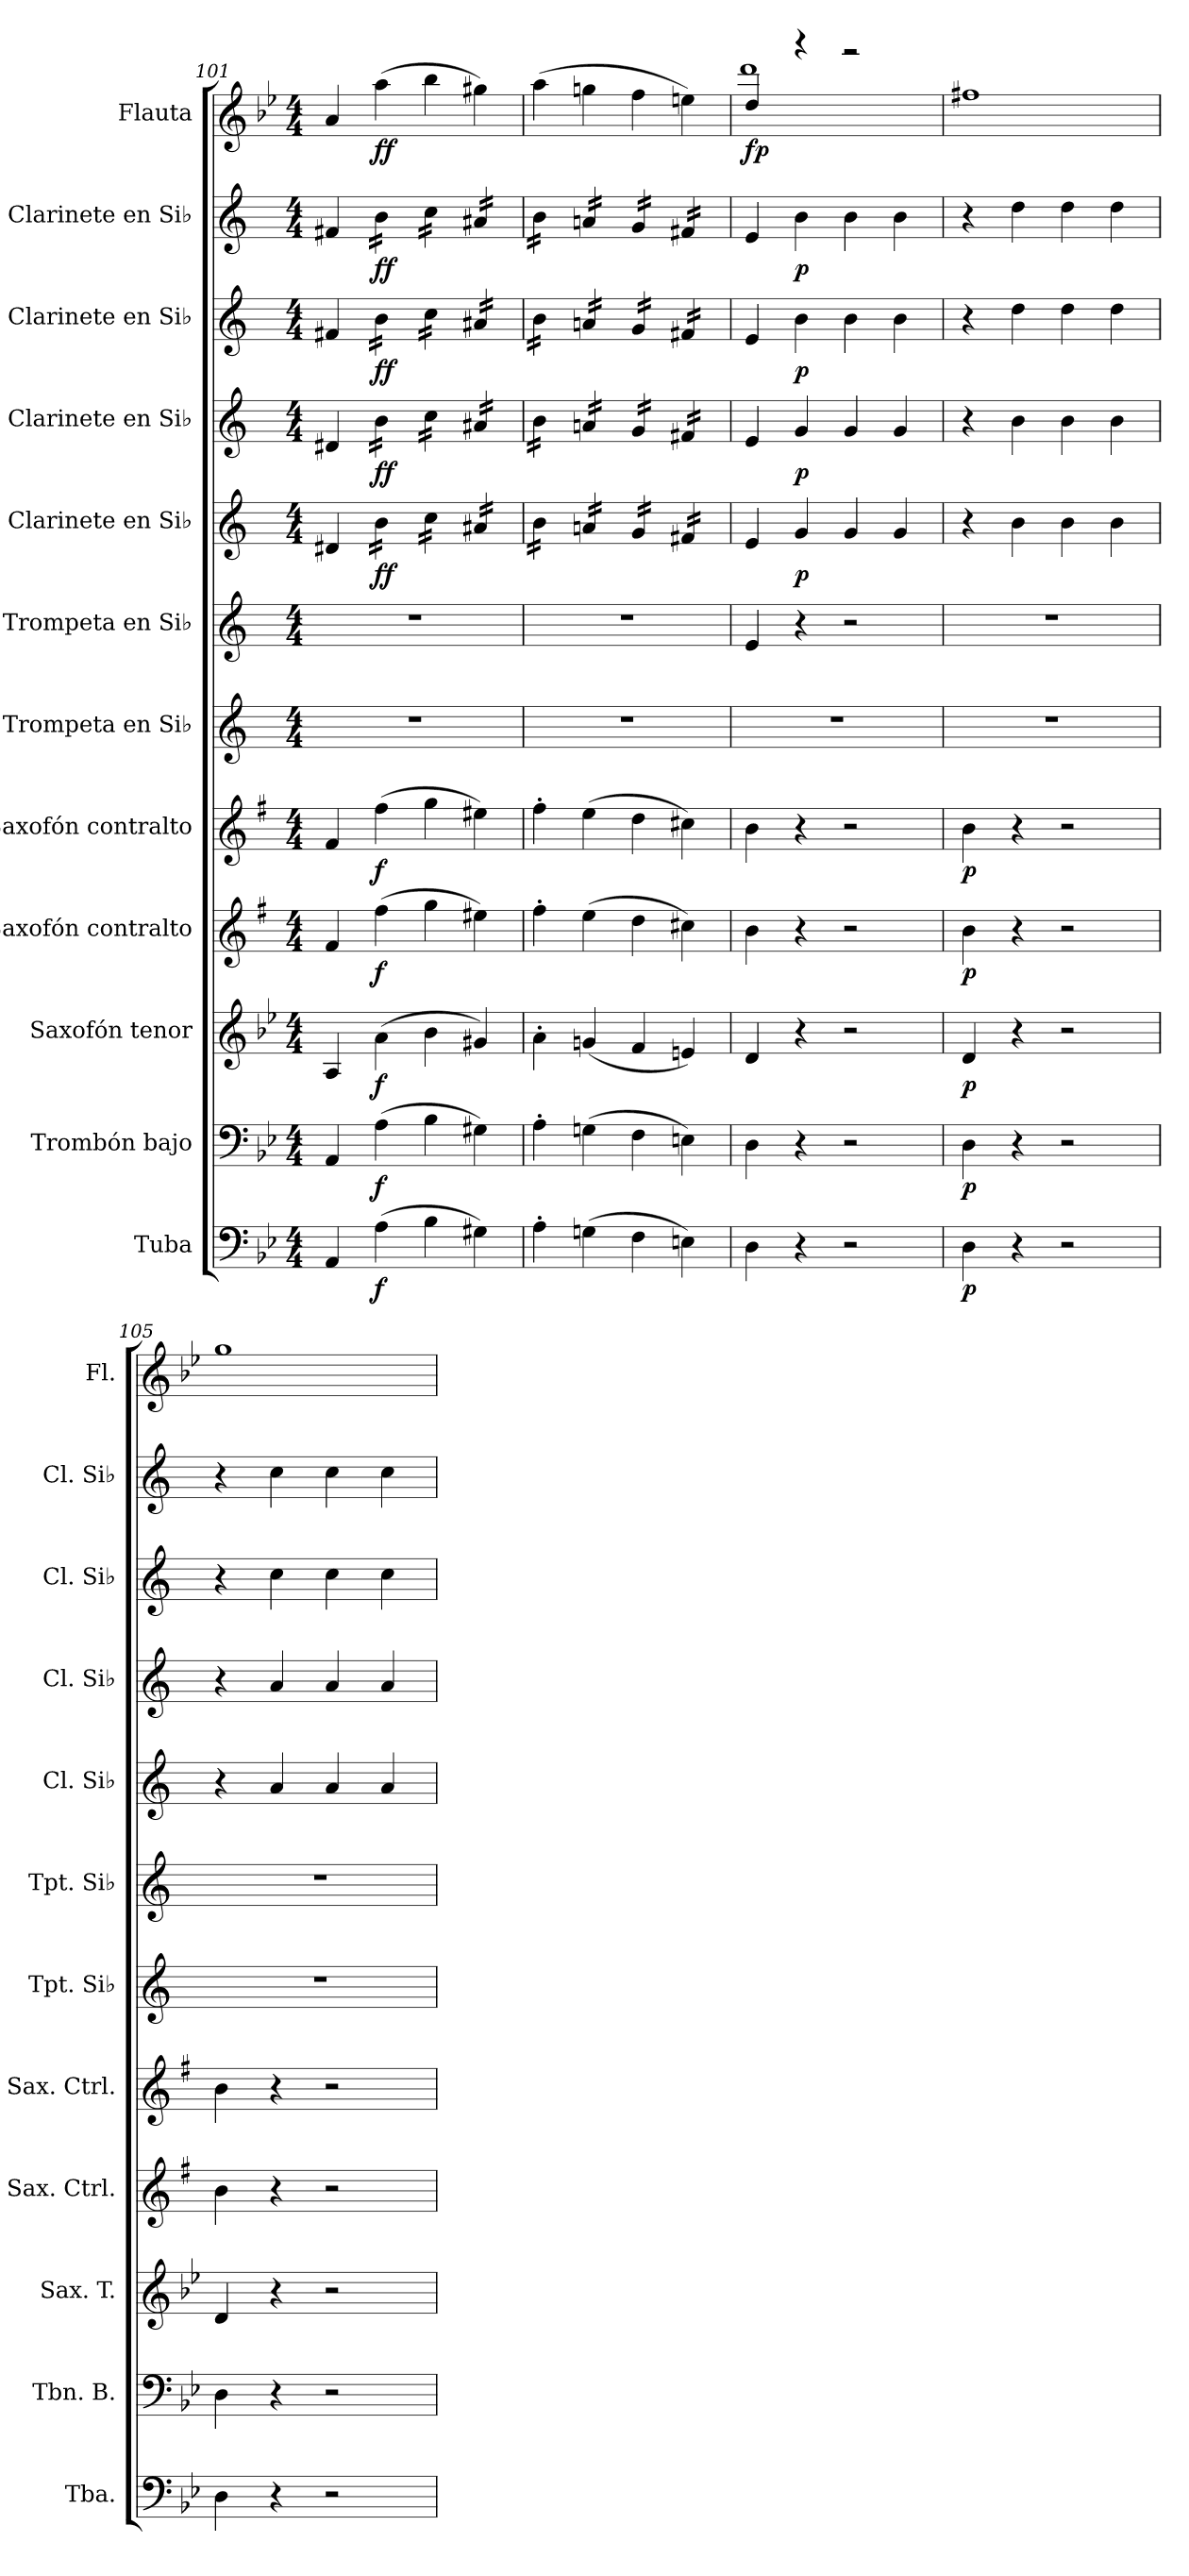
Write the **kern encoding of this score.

**kern	**dynam	**kern	**dynam	**kern	**dynam	**kern	**dynam	**kern	**dynam	**kern	**kern	**kern	**dynam	**kern	**dynam	**kern	**dynam	**kern	**dynam	**kern	**dynam
*part12	*part12	*part11	*part11	*part10	*part10	*part9	*part9	*part8	*part8	*part7	*part6	*part5	*part5	*part4	*part4	*part3	*part3	*part2	*part2	*part1	*part1
*staff12	*staff12	*staff11	*staff11	*staff10	*staff10	*staff9	*staff9	*staff8	*staff8	*staff7	*staff6	*staff5	*staff5	*staff4	*staff4	*staff3	*staff3	*staff2	*staff2	*staff1	*staff1
*I"Tuba	*	*I"Trombón bajo	*	*I"Saxofón tenor	*	*I"Saxofón contralto	*	*I"Saxofón contralto	*	*I"Trompeta en Si♭	*I"Trompeta en Si♭	*I"Clarinete en Si♭	*	*I"Clarinete en Si♭	*	*I"Clarinete en Si♭	*	*I"Clarinete en Si♭	*	*I"Flauta	*
*I'Tba.	*	*I'Tbn. B.	*	*I'Sax. T.	*	*I'Sax. Ctrl.	*	*I'Sax. Ctrl.	*	*I'Tpt. Si♭	*I'Tpt. Si♭	*I'Cl. Si♭	*	*I'Cl. Si♭	*	*I'Cl. Si♭	*	*I'Cl. Si♭	*	*I'Fl.	*
!!LO:PB:g=z
*clefF4	*	*clefF4	*	*clefG2	*	*clefG2	*	*clefG2	*	*clefG2	*clefG2	*clefG2	*	*clefG2	*	*clefG2	*	*clefG2	*	*clefG2	*
*	*	*	*	*ITrd8c14	*	*ITrd5c9	*	*ITrd5c9	*	*ITrd1c2	*ITrd1c2	*ITrd1c2	*	*ITrd1c2	*	*ITrd1c2	*	*ITrd1c2	*	*	*
*k[b-e-]	*	*k[b-e-]	*	*k[b-e-]	*	*k[b-e-]	*	*k[b-e-]	*	*k[b-e-]	*k[b-e-]	*k[b-e-]	*	*k[b-e-]	*	*k[b-e-]	*	*k[b-e-]	*	*k[b-e-]	*
*M4/4	*	*M4/4	*	*M4/4	*	*M4/4	*	*M4/4	*	*M4/4	*M4/4	*M4/4	*	*M4/4	*	*M4/4	*	*M4/4	*	*M4/4	*
=101	=101	=101	=101	=101	=101	=101	=101	=101	=101	=101	=101	=101	=101	=101	=101	=101	=101	=101	=101	=101	=101
4AA/	.	4AA/	.	4AA/	.	4A/	.	4A/	.	1r	1r	4c#X/	.	4c#X/	.	4en/	.	4en/	.	4a/	.
!	!LO:DY:b	!	!LO:DY:b	!	!LO:DY:b	!	!LO:DY:b	!	!LO:DY:b	!	!	!	!LO:DY:b	!	!LO:DY:b	!	!LO:DY:b	!	!LO:DY:b	!	!LO:DY:b
*	*	*	*	*	*	*	*	*	*	*	*	*tremolo	*	*	*	*	*	*	*	*	*
*	*	*	*	*	*	*	*	*	*	*	*	*	*	*tremolo	*	*	*	*	*	*	*
*	*	*	*	*	*	*	*	*	*	*	*	*	*	*	*	*tremolo	*	*	*	*	*
*	*	*	*	*	*	*	*	*	*	*	*	*	*	*	*	*	*	*tremolo	*	*	*
(>4A\	f	(>4A\	f	(>4A\	f	(>4a\	f	(>4a\	f	.	.	16a\LL	ff	16a\LL	ff	16a\LL	ff	16a\LL	ff	(>4aa\	ff
.	.	.	.	.	.	.	.	.	.	.	.	16a\	.	16a\	.	16a\	.	16a\	.	.	.
.	.	.	.	.	.	.	.	.	.	.	.	16a\	.	16a\	.	16a\	.	16a\	.	.	.
.	.	.	.	.	.	.	.	.	.	.	.	16a\JJ	.	16a\JJ	.	16a\JJ	.	16a\JJ	.	.	.
4B-\	.	4B-\	.	4B-\	.	4b-\	.	4b-\	.	.	.	16b-\LL	.	16b-\LL	.	16b-\LL	.	16b-\LL	.	4bb-\	.
.	.	.	.	.	.	.	.	.	.	.	.	16b-\	.	16b-\	.	16b-\	.	16b-\	.	.	.
.	.	.	.	.	.	.	.	.	.	.	.	16b-\	.	16b-\	.	16b-\	.	16b-\	.	.	.
.	.	.	.	.	.	.	.	.	.	.	.	16b-\JJ	.	16b-\JJ	.	16b-\JJ	.	16b-\JJ	.	.	.
4G#X\)	.	4G#X\)	.	4G#X/)	.	4g#X\)	.	4g#X\)	.	.	.	16g#X/LL	.	16g#X/LL	.	16g#X/LL	.	16g#X/LL	.	4gg#X\)	.
.	.	.	.	.	.	.	.	.	.	.	.	16g#X/	.	16g#X/	.	16g#X/	.	16g#X/	.	.	.
.	.	.	.	.	.	.	.	.	.	.	.	16g#X/	.	16g#X/	.	16g#X/	.	16g#X/	.	.	.
.	.	.	.	.	.	.	.	.	.	.	.	16g#X/JJ	.	16g#X/JJ	.	16g#X/JJ	.	16g#X/JJ	.	.	.
=102	=102	=102	=102	=102	=102	=102	=102	=102	=102	=102	=102	=102	=102	=102	=102	=102	=102	=102	=102	=102	=102
4A'\	.	4A'\	.	4A'\	.	4a'\	.	4a'\	.	1r	1r	16a\LL	.	16a\LL	.	16a\LL	.	16a\LL	.	(>4aa\	.
.	.	.	.	.	.	.	.	.	.	.	.	16a\	.	16a\	.	16a\	.	16a\	.	.	.
.	.	.	.	.	.	.	.	.	.	.	.	16a\	.	16a\	.	16a\	.	16a\	.	.	.
.	.	.	.	.	.	.	.	.	.	.	.	16a\JJ	.	16a\JJ	.	16a\JJ	.	16a\JJ	.	.	.
(>4Gn\	.	(>4Gn\	.	(<4Gn/	.	(>4g\	.	(>4g\	.	.	.	16gn/LL	.	16gn/LL	.	16gn/LL	.	16gn/LL	.	4ggn\	.
.	.	.	.	.	.	.	.	.	.	.	.	16gn/	.	16gn/	.	16gn/	.	16gn/	.	.	.
.	.	.	.	.	.	.	.	.	.	.	.	16gn/	.	16gn/	.	16gn/	.	16gn/	.	.	.
.	.	.	.	.	.	.	.	.	.	.	.	16gn/JJ	.	16gn/JJ	.	16gn/JJ	.	16gn/JJ	.	.	.
4F\	.	4F\	.	4F/	.	4f\	.	4f\	.	.	.	16f/LL	.	16f/LL	.	16f/LL	.	16f/LL	.	4ff\	.
.	.	.	.	.	.	.	.	.	.	.	.	16f/	.	16f/	.	16f/	.	16f/	.	.	.
.	.	.	.	.	.	.	.	.	.	.	.	16f/	.	16f/	.	16f/	.	16f/	.	.	.
.	.	.	.	.	.	.	.	.	.	.	.	16f/JJ	.	16f/JJ	.	16f/JJ	.	16f/JJ	.	.	.
4En\)	.	4En\)	.	4En/)	.	4en\)	.	4en\)	.	.	.	16en/LL	.	16en/LL	.	16en/LL	.	16en/LL	.	4een\)	.
.	.	.	.	.	.	.	.	.	.	.	.	16en/	.	16en/	.	16en/	.	16en/	.	.	.
.	.	.	.	.	.	.	.	.	.	.	.	16en/	.	16en/	.	16en/	.	16en/	.	.	.
.	.	.	.	.	.	.	.	.	.	.	.	16en/JJ	.	16en/JJ	.	16en/JJ	.	16en/JJ	.	.	.
*	*	*	*	*	*	*	*	*	*	*	*	*	*	*	*	*	*	*Xtremolo	*	*	*
*	*	*	*	*	*	*	*	*	*	*	*	*	*	*	*	*Xtremolo	*	*	*	*	*
*	*	*	*	*	*	*	*	*	*	*	*	*	*	*Xtremolo	*	*	*	*	*	*	*
*	*	*	*	*	*	*	*	*	*	*	*	*Xtremolo	*	*	*	*	*	*	*	*	*
=103	=103	=103	=103	=103	=103	=103	=103	=103	=103	=103	=103	=103	=103	=103	=103	=103	=103	=103	=103	=103	=103
*	*	*	*	*	*	*	*	*	*	*	*	*	*	*	*	*	*	*	*	*^	*
!	!	!	!	!	!	!	!	!	!	!	!	!	!	!	!	!	!	!	!	!	!	!LO:DY:b
4D\	.	4D\	.	4D/	.	4d\	.	4d\	.	1r	4d/	4d/	.	4d/	.	4d/	.	4d/	.	4dd/	1ddd	fp
!	!	!	!	!	!	!	!	!	!	!	!	!	!LO:DY:b	!	!LO:DY:b	!	!LO:DY:b	!	!LO:DY:b	!	!	!
4r	.	4r	.	4r	.	4r	.	4r	.	.	4r	4f/	p	4f/	p	4a\	p	4a\	p	4r	.	.
2r	.	2r	.	2r	.	2r	.	2r	.	.	2r	4f/	.	4f/	.	4a\	.	4a\	.	2r	.	.
.	.	.	.	.	.	.	.	.	.	.	.	4f/	.	4f/	.	4a\	.	4a\	.	.	.	.
*	*	*	*	*	*	*	*	*	*	*	*	*	*	*	*	*	*	*	*	*v	*v	*
=104	=104	=104	=104	=104	=104	=104	=104	=104	=104	=104	=104	=104	=104	=104	=104	=104	=104	=104	=104	=104	=104
!	!LO:DY:b	!	!LO:DY:b	!	!LO:DY:b	!	!LO:DY:b	!	!LO:DY:b	!	!	!	!	!	!	!	!	!	!	!	!
4D\	p	4D\	p	4D/	p	4d\	p	4d\	p	1r	1r	4r	.	4r	.	4r	.	4r	.	1ff#X	.
4r	.	4r	.	4r	.	4r	.	4r	.	.	.	4a\	.	4a\	.	4cc\	.	4cc\	.	.	.
2r	.	2r	.	2r	.	2r	.	2r	.	.	.	4a\	.	4a\	.	4cc\	.	4cc\	.	.	.
.	.	.	.	.	.	.	.	.	.	.	.	4a\	.	4a\	.	4cc\	.	4cc\	.	.	.
=105	=105	=105	=105	=105	=105	=105	=105	=105	=105	=105	=105	=105	=105	=105	=105	=105	=105	=105	=105	=105	=105
4D\	.	4D\	.	4D/	.	4d\	.	4d\	.	1r	1r	4r	.	4r	.	4r	.	4r	.	1gg	.
4r	.	4r	.	4r	.	4r	.	4r	.	.	.	4g/	.	4g/	.	4b-\	.	4b-\	.	.	.
2r	.	2r	.	2r	.	2r	.	2r	.	.	.	4g/	.	4g/	.	4b-\	.	4b-\	.	.	.
.	.	.	.	.	.	.	.	.	.	.	.	4g/	.	4g/	.	4b-\	.	4b-\	.	.	.
=	=	=	=	=	=	=	=	=	=	=	=	=	=	=	=	=	=	=	=	=	=
*-	*-	*-	*-	*-	*-	*-	*-	*-	*-	*-	*-	*-	*-	*-	*-	*-	*-	*-	*-	*-	*-
